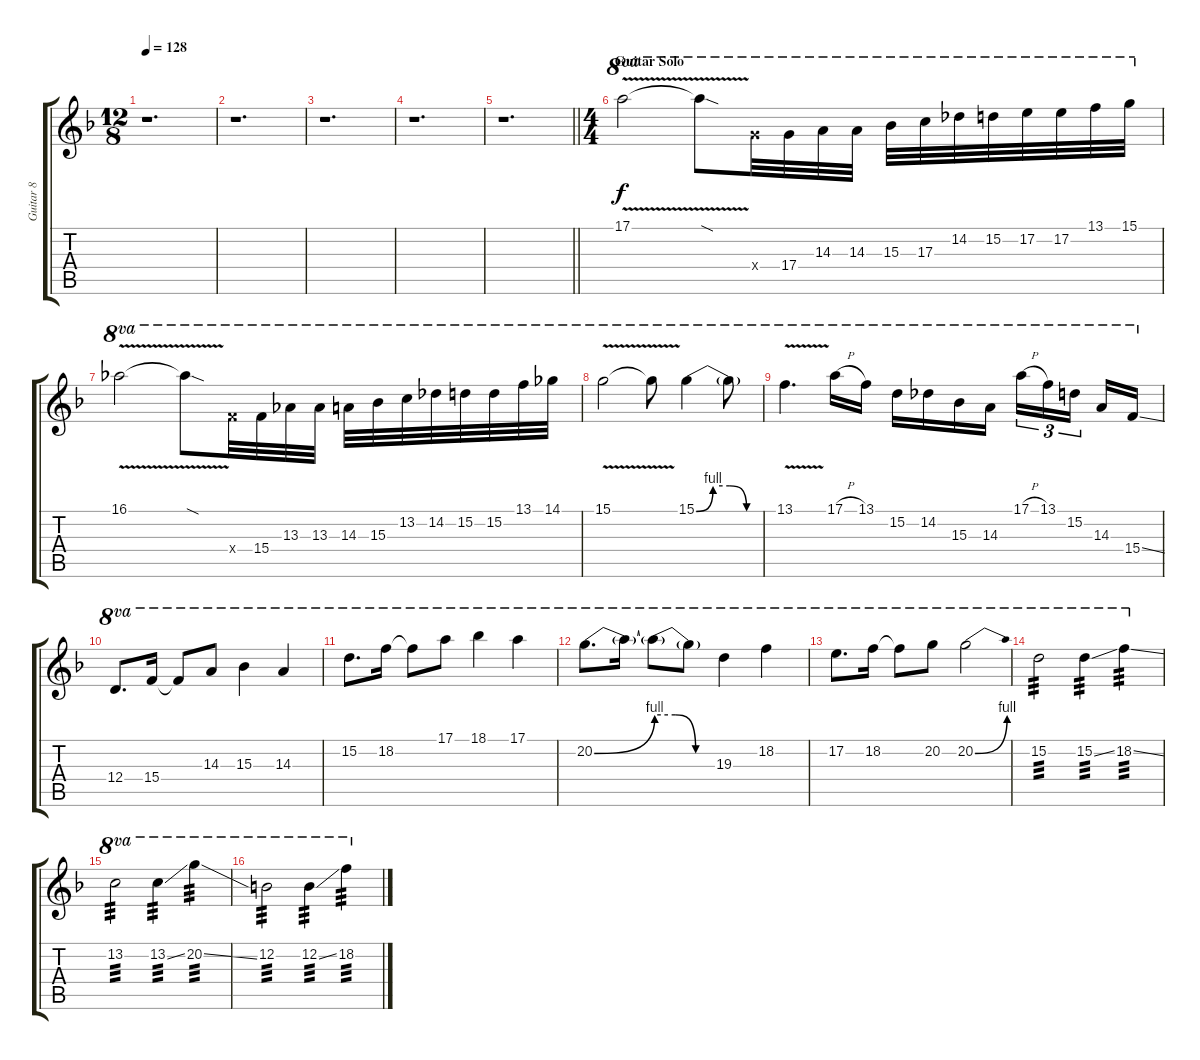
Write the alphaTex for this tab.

\track ("Guitar 8" "Guitar 8") {instrument distortionguitar}
\staff {score tabs}
\tuning (E4 B3 G3 D3 A2 D2) {hide}
\ts (12 8)
\tempo 128
\clef g2
\ks dminor
r.1{d dy f} |
r.1{d} |
r.1{d} |
r.1{d} |
\barLineRight lightlight
r.1{d} |
\ts (4 4)
\section ("" "Guitar Solo")
17.1{v}.2{ot 8va} 17.1{sod t}.8{ot 8va} 17.4{x}.32{ot 8va} 17.4.32{ot 8va} 14.3.32{ot 8va} 14.3.32{ot 8va} 15.3.32{ot 8va} 17.3.32{ot 8va} 14.2.32{ot 8va} 15.2.32{ot 8va} 17.2.32{ot 8va} 17.2.32{ot 8va} 13.1.32{ot 8va} 15.1.32{ot 8va} |
16.1{v}.2{ot 8va} 16.1{sod t}.8{ot 8va} 15.4{x}.32{ot 8va} 15.4.32{ot 8va} 13.3.32{ot 8va} 13.3.32{ot 8va} 14.3.32{ot 8va} 15.3.32{ot 8va} 13.2.32{ot 8va} 14.2.32{ot 8va} 15.2.32{ot 8va} 15.2.32{ot 8va} 13.1.32{ot 8va} 14.1.32{ot 8va} |
15.1{v}.2{ot 8va} 15.1{t}.8{ot 8va} 15.1{be (custom 0 0 15 4 30 4 45 0 60 0)}.4{ot 8va} 15.1{t}.8{ot 8va} |
13.1{v}.4{d ot 8va} 17.1{h}.16{ot 8va} 13.1.16{ot 8va} 15.2.16{ot 8va} 14.2.16{ot 8va} 15.3.16{ot 8va} 14.3.16{ot 8va} 17.1{h}.16{tu (3 2) ot 8va} 13.1.16{tu (3 2) ot 8va} 15.2.16{tu (3 2) ot 8va beam splitsecondary} 14.3.16{ot 8va} 15.4{ss}.16{ot 8va} |
12.4.8{d ot 8va} 15.4.16{ot 8va} 15.4{t}.8{ot 8va} 14.3.8{ot 8va} 15.3.4{ot 8va} 14.3.4{ot 8va} |
15.2.8{d ot 8va} 18.2.16{ot 8va} 18.2{t}.8{ot 8va} 17.1.8{ot 8va} 18.1.4{ot 8va} 17.1.4{ot 8va} |
20.2{be (bend 0 0 60 4)}.8{d ot 8va} 20.2{t}.16{ot 8va} 20.2{be (custom 0 4 20 4 40 0 60 0) t}.8{ot 8va} 20.2{t}.8{ot 8va} 19.3.4{ot 8va} 18.2.4{ot 8va} |
17.2.8{d ot 8va} 18.2.16{ot 8va} 18.2{t}.8{ot 8va} 20.2.8{ot 8va} 20.2{be (bend 0 0 60 4)}.2{ot 8va} |
15.2.2{ot 8va tp 3} 15.2{ss}.4{ot 8va tp 3} 18.2{ss}.4{ot 8va tp 3} |
13.2.2{ot 8va tp 3} 13.2{ss}.4{ot 8va tp 3} 20.2{ss}.4{ot 8va tp 3} |
12.2.2{ot 8va tp 3} 12.2{ss}.4{ot 8va tp 3} 18.2{ss}.4{ot 8va tp 3}
